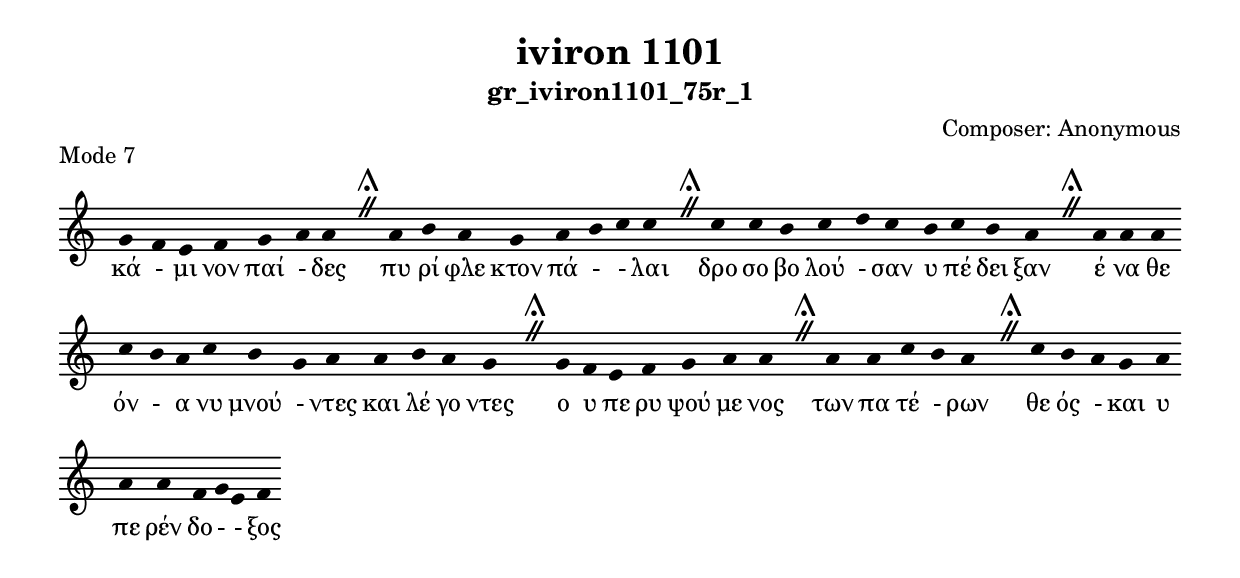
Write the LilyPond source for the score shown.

\include "gregorian.ly"

	\header {
 	  title = "iviron 1101"
	  subtitle = "gr_iviron1101_75r_1"
	  composer = "Composer: Αnonymous"
	  piece = "Mode 7"
	}

	chant = {
	  g'4 f'4 e'4 f'4 g'4 a'4 a'4 \divisioMaior
 a'4 b'4 a'4 g'4 a'4 b'4 c''4 c''4 \divisioMaior
 c''4 c''4 b'4 c''4 d''4 c''4 b'4 c''4 b'4 a'4 \divisioMaior
 a'4 a'4 a'4 c''4 b'4 a'4 c''4 b'4 g'4 a'4 a'4 b'4 a'4 g'4 \divisioMaior
 g'4 f'4 e'4 f'4 g'4 a'4 a'4 \divisioMaior
 a'4 a'4 c''4 b'4 a'4 \divisioMaior
 c''4 b'4 a'4 g'4 a'4 a'4 a'4 f'4 g'4 e'4 f'4\finalis
	}

	verba = \lyricmode {κά - μι νον παί - δες 
πυ ρί φλε κτον πά -  - λαι 
δρο σο βο λού - σαν υ πέ δει ξαν 
έ να θε όν - α νυ μνού - ντες και λέ γο ντες 
ο υ πε ρυ ψού με νος 
των πα τέ - ρων 
θε ός - και υ πε ρέν δο -  - ξος 
	}


	\score {
	  \new Staff <<
	  \new Voice = "melody" \chant
	  \new Lyrics = "one" \lyricsto melody \verba
	  >>
	  \layout {
	    \context {
	      \Staff
	      \remove "Time_signature_engraver"
	      \remove "Bar_engraver"
	    }
	    \context {
	      \Voice
	      \remove "Stem_engraver"
	    }
	  }
	}